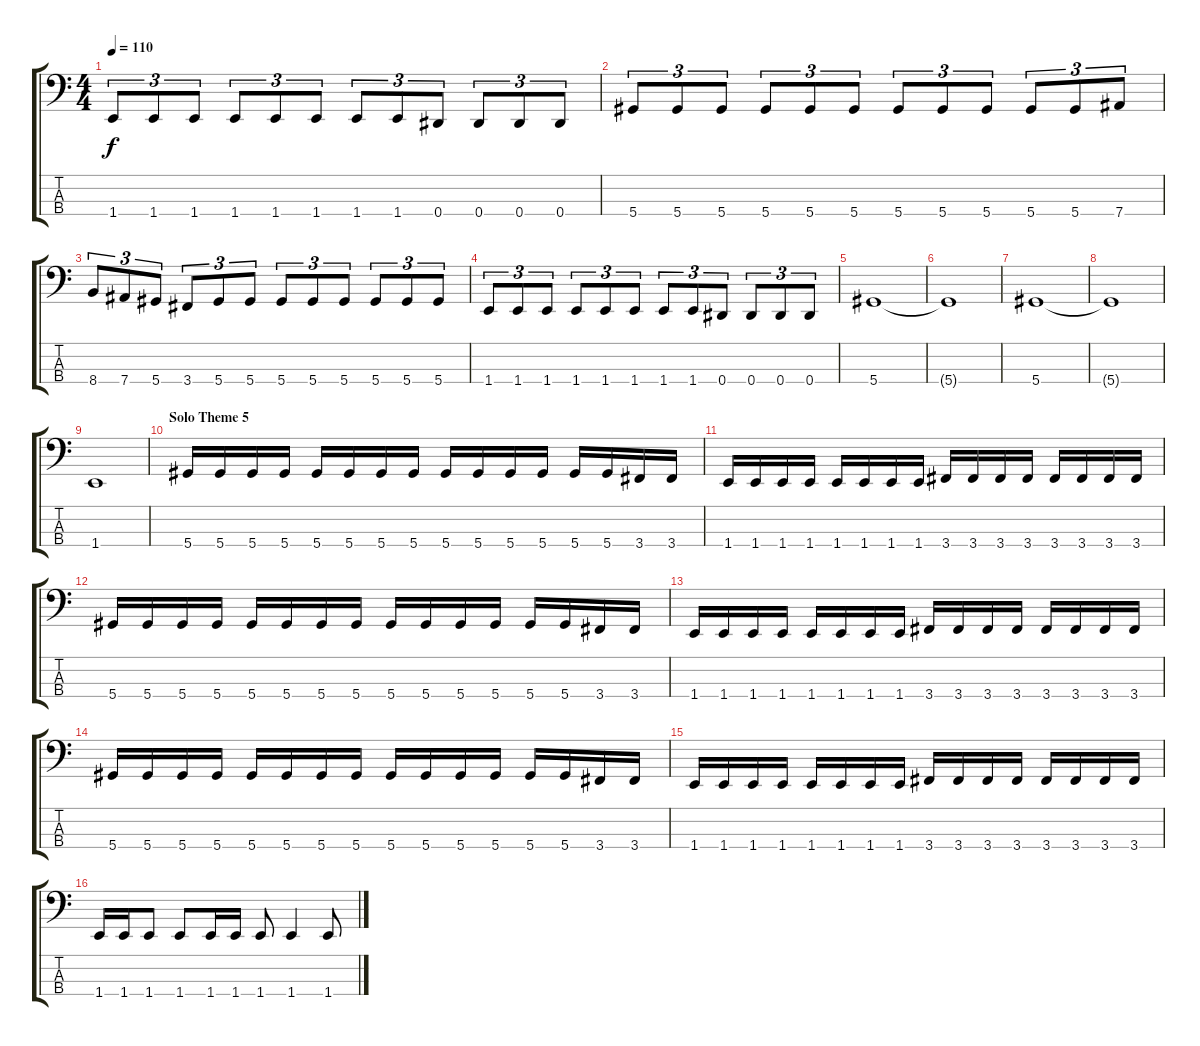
\track "" {instrument electricbasspick}
\staff {score tabs}
\tuning (Gb2 Db2 Ab1 Eb1) {hide}
\ts (4 4)
\tempo 110
\clef f4
\ks c
1.4.8{tu (3 2) dy f} 1.4.8{tu (3 2)} 1.4.8{tu (3 2)} 1.4.8{tu (3 2)} 1.4.8{tu (3 2)} 1.4.8{tu (3 2)} 1.4.8{tu (3 2)} 1.4.8{tu (3 2)} 0.4.8{tu (3 2)} 0.4.8{tu (3 2)} 0.4.8{tu (3 2)} 0.4.8{tu (3 2)} |
5.4.8{tu (3 2)} 5.4.8{tu (3 2)} 5.4.8{tu (3 2)} 5.4.8{tu (3 2)} 5.4.8{tu (3 2)} 5.4.8{tu (3 2)} 5.4.8{tu (3 2)} 5.4.8{tu (3 2)} 5.4.8{tu (3 2)} 5.4.8{tu (3 2)} 5.4.8{tu (3 2)} 7.4.8{tu (3 2)} |
8.4.8{tu (3 2)} 7.4.8{tu (3 2)} 5.4.8{tu (3 2)} 3.4.8{tu (3 2)} 5.4.8{tu (3 2)} 5.4.8{tu (3 2)} 5.4.8{tu (3 2)} 5.4.8{tu (3 2)} 5.4.8{tu (3 2)} 5.4.8{tu (3 2)} 5.4.8{tu (3 2)} 5.4.8{tu (3 2)} |
1.4.8{tu (3 2)} 1.4.8{tu (3 2)} 1.4.8{tu (3 2)} 1.4.8{tu (3 2)} 1.4.8{tu (3 2)} 1.4.8{tu (3 2)} 1.4.8{tu (3 2)} 1.4.8{tu (3 2)} 0.4.8{tu (3 2)} 0.4.8{tu (3 2)} 0.4.8{tu (3 2)} 0.4.8{tu (3 2)} |
5.4.1 |
5.4{t}.1 |
5.4.1 |
5.4{t}.1 |
1.4.1 |
\section ("" "Solo Theme 5")
5.4.16 5.4.16 5.4.16 5.4.16 5.4.16 5.4.16 5.4.16 5.4.16 5.4.16 5.4.16 5.4.16 5.4.16 5.4.16 5.4.16 3.4.16 3.4.16 |
1.4.16 1.4.16 1.4.16 1.4.16 1.4.16 1.4.16 1.4.16 1.4.16 3.4.16 3.4.16 3.4.16 3.4.16 3.4.16 3.4.16 3.4.16 3.4.16 |
5.4.16 5.4.16 5.4.16 5.4.16 5.4.16 5.4.16 5.4.16 5.4.16 5.4.16 5.4.16 5.4.16 5.4.16 5.4.16 5.4.16 3.4.16 3.4.16 |
1.4.16 1.4.16 1.4.16 1.4.16 1.4.16 1.4.16 1.4.16 1.4.16 3.4.16 3.4.16 3.4.16 3.4.16 3.4.16 3.4.16 3.4.16 3.4.16 |
5.4.16 5.4.16 5.4.16 5.4.16 5.4.16 5.4.16 5.4.16 5.4.16 5.4.16 5.4.16 5.4.16 5.4.16 5.4.16 5.4.16 3.4.16 3.4.16 |
1.4.16 1.4.16 1.4.16 1.4.16 1.4.16 1.4.16 1.4.16 1.4.16 3.4.16 3.4.16 3.4.16 3.4.16 3.4.16 3.4.16 3.4.16 3.4.16 |
1.4.16 1.4.16 1.4.8 1.4.8 1.4.16 1.4.16 1.4.8 1.4.4 1.4.8
